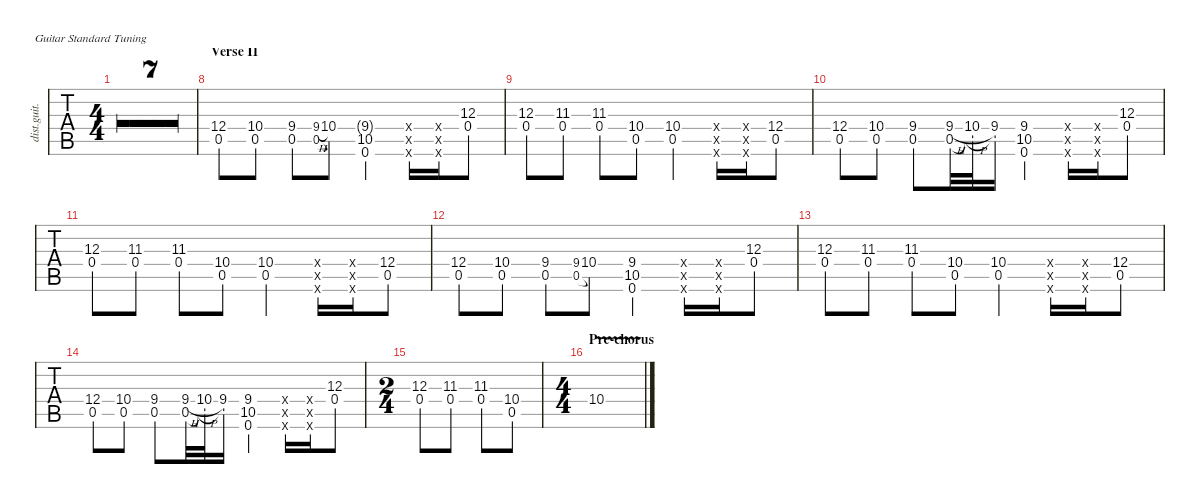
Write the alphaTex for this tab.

\defaultSystemsLayout 4
\hideDynamics
\bracketExtendMode nobrackets
\otherSystemsTrackNameOrientation horizontal
\track ("Rhythm Guitar (Kirk)" "dist.guit.") {defaultSystemsLayout 4 multiBarRest instrument distortionguitar}
\staff {tabs}
\tuning (E4 B3 G3 D3 A2 E2)
\ts (4 4)
\tempo 70
\clef g2
\ks c
r.1{dy mf} |
r.1 |
r.1 |
r.1 |
r.1 |
r.1 |
r.1 |
\section ("" "Verse II")
(0.5 12.4).8 (0.5 10.4).8 (0.5 9.4).8 (0.5 9.4{h}).8{gr onbeat} (10.4 0.5{t}).8 (10.5 0.6 9.4{g}).4 (0.6{x} 0.5{x} 0.4{x}).16 (0.6{x} 0.5{x} 0.4{x}).16 (12.3 0.4).8 |
(12.3 0.4).8 (11.3{acc #} 0.4).8 (11.3{acc #} 0.4).8 (10.4 0.5).8 (10.4 0.5).4 (0.6{x} 0.5{x} 0.4{x}).16 (0.6{x} 0.5{x} 0.4{x}).16 (0.5 12.4).8 |
(0.5 12.4).8 (0.5 10.4).8 (0.5 9.4).8 (0.5 9.4{h}).32 (10.4{h} 0.5{t}).32 (9.4 0.5{t}).16 (10.5 0.6 9.4).4 (0.6{x} 0.5{x} 0.4{x}).16 (0.6{x} 0.5{x} 0.4{x}).16 (12.3 0.4).8 |
(12.3 0.4).8 (11.3{acc #} 0.4).8 (11.3{acc #} 0.4).8 (10.4 0.5).8 (10.4 0.5).4 (0.6{x} 0.5{x} 0.4{x}).16 (0.6{x} 0.5{x} 0.4{x}).16 (0.5 12.4).8 |
(0.5 12.4).8 (0.5 10.4).8 (0.5 9.4).8 (0.5 9.4).8{gr onbeat} (10.4 0.5{t}).8 (10.5 0.6 9.4).4 (0.6{x} 0.5{x} 0.4{x}).16 (0.6{x} 0.5{x} 0.4{x}).16 (12.3 0.4).8 |
(12.3 0.4).8 (11.3{acc #} 0.4).8 (11.3{acc #} 0.4).8 (10.4 0.5).8 (10.4 0.5).4 (0.6{x} 0.5{x} 0.4{x}).16 (0.6{x} 0.5{x} 0.4{x}).16 (0.5 12.4).8 |
(0.5 12.4).8 (0.5 10.4).8 (0.5 9.4).8 (0.5 9.4{h}).32 (10.4{h} 0.5{t}).32 (9.4 0.5{t}).16 (10.5 0.6 9.4).4 (0.6{x} 0.5{x} 0.4{x}).16 (0.6{x} 0.5{x} 0.4{x}).16 (12.3 0.4).8 |
\ts (2 4)
\beaming (8 2 2)
(12.3 0.4).8 (11.3{acc #} 0.4).8 (11.3{acc #} 0.4).8 (10.4 0.5).8 |
\ts (4 4)
\beaming (8 2 2 2 2)
\section ("" "Pre-chorus")
10.4{v}.1{dy pp}
